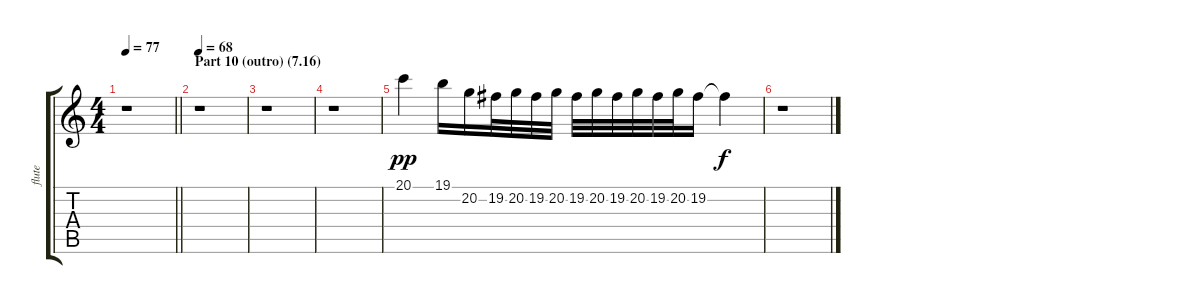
\track ("flute" "flute") {instrument flute}
\staff {score tabs}
\tuning (E4 B3 G3 D3 A2 E2) {hide}
\ts (4 4)
\tempo 77
\clef g2
\barLineRight lightlight
\ks c
r.1{dy mp} |
\section ("" "Part 10 (outro) (7.16)")
\tempo 68
r.1 |
r.1 |
r.1 |
20.1.4{dy pp} 19.1.16 20.2.16 19.2.32 20.2.32 19.2.32 20.2.32 19.2.32 20.2.32 19.2.32 20.2.32 19.2.32 20.2.32 19.2.16 19.2{t}.4{dy f} |
r.1
